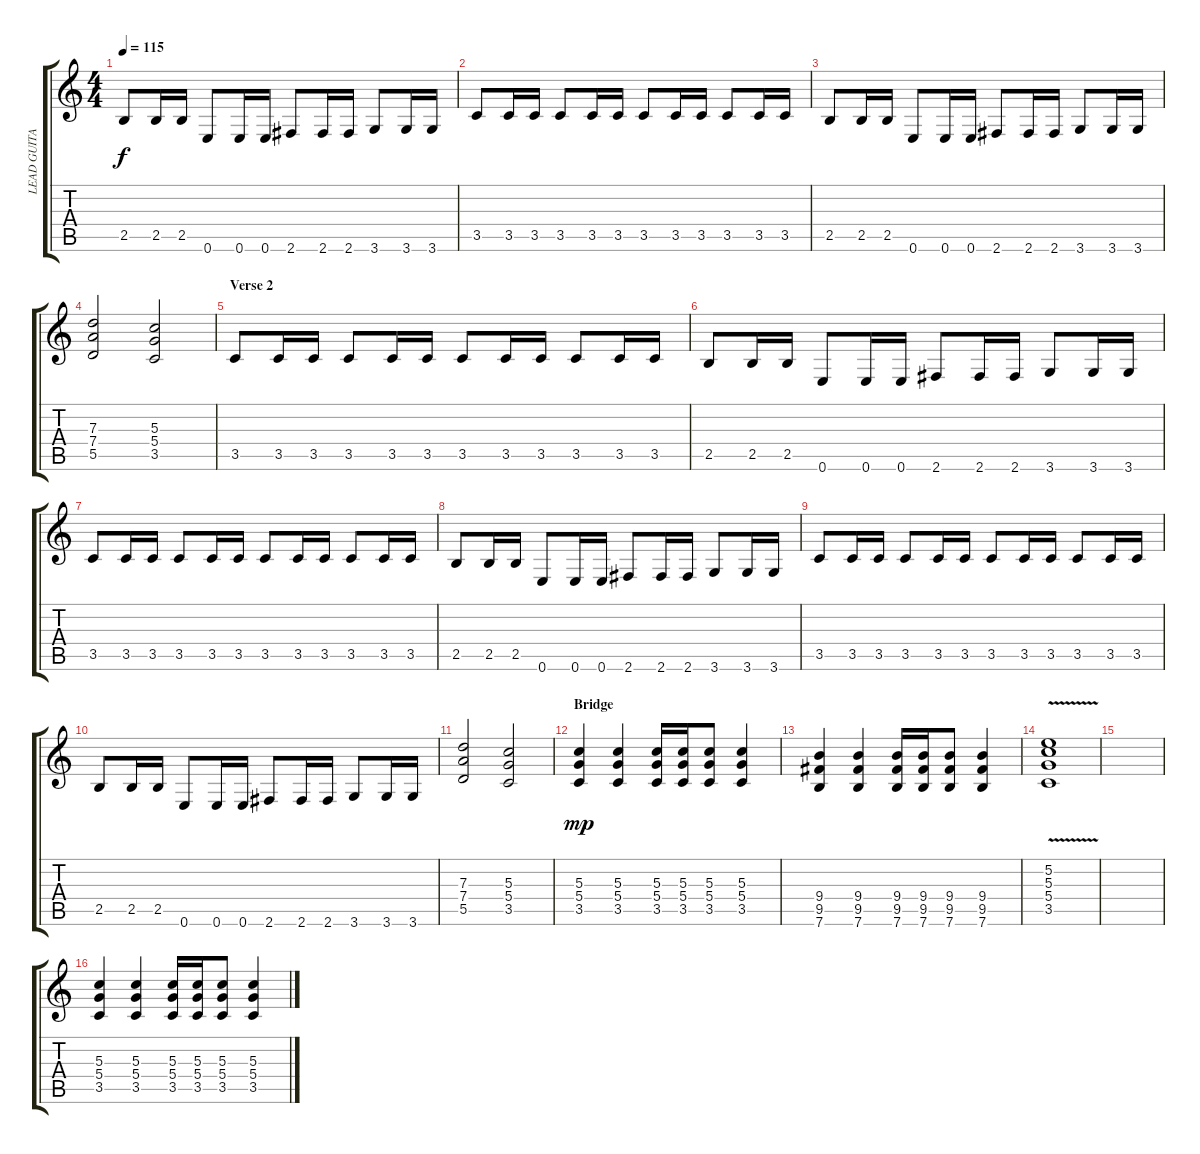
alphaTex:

\track ("LEAD GUITAR" "LEAD GUITA") {instrument electricguitarmuted}
\staff {score tabs}
\tuning (E4 B3 G3 D3 A2 E2) {hide}
\ts (4 4)
\tempo 115
\clef g2
\ks c
2.5.8{dy f} 2.5.16 2.5.16 0.6.8 0.6.16 0.6.16 2.6.8 2.6.16 2.6.16 3.6.8 3.6.16 3.6.16 |
3.5.8 3.5.16 3.5.16 3.5.8 3.5.16 3.5.16 3.5.8 3.5.16 3.5.16 3.5.8 3.5.16 3.5.16 |
2.5.8 2.5.16 2.5.16 0.6.8 0.6.16 0.6.16 2.6.8 2.6.16 2.6.16 3.6.8 3.6.16 3.6.16 |
(7.3 7.4 5.5).2{instrument distortionguitar} (5.3 5.4 3.5).2 |
\section ("" "Verse 2")
3.5.8{instrument electricguitarmuted} 3.5.16 3.5.16 3.5.8 3.5.16 3.5.16 3.5.8 3.5.16 3.5.16 3.5.8 3.5.16 3.5.16 |
2.5.8 2.5.16 2.5.16 0.6.8 0.6.16 0.6.16 2.6.8 2.6.16 2.6.16 3.6.8 3.6.16 3.6.16 |
3.5.8 3.5.16 3.5.16 3.5.8 3.5.16 3.5.16 3.5.8 3.5.16 3.5.16 3.5.8 3.5.16 3.5.16 |
2.5.8 2.5.16 2.5.16 0.6.8 0.6.16 0.6.16 2.6.8 2.6.16 2.6.16 3.6.8 3.6.16 3.6.16 |
3.5.8 3.5.16 3.5.16 3.5.8 3.5.16 3.5.16 3.5.8 3.5.16 3.5.16 3.5.8 3.5.16 3.5.16 |
2.5.8 2.5.16 2.5.16 0.6.8 0.6.16 0.6.16 2.6.8 2.6.16 2.6.16 3.6.8 3.6.16 3.6.16 |
(7.3 7.4 5.5).2{instrument distortionguitar} (5.3 5.4 3.5).2 |
\section ("" "Bridge")
(5.3 5.4 3.5).4{dy mp} (5.3 5.4 3.5).4 (5.3 5.4 3.5).16 (5.3 5.4 3.5).16 (5.3 5.4 3.5).8 (5.3 5.4 3.5).4 |
(9.4 9.5 7.6).4 (9.4 9.5 7.6).4 (9.4 9.5 7.6).16 (9.4 9.5 7.6).16 (9.4 9.5 7.6).8 (9.4 9.5 7.6).4 |
(5.2{v} 5.3 5.4 3.5).1 |
|
(5.3 5.4 3.5).4 (5.3 5.4 3.5).4 (5.3 5.4 3.5).16 (5.3 5.4 3.5).16 (5.3 5.4 3.5).8 (5.3 5.4 3.5).4
